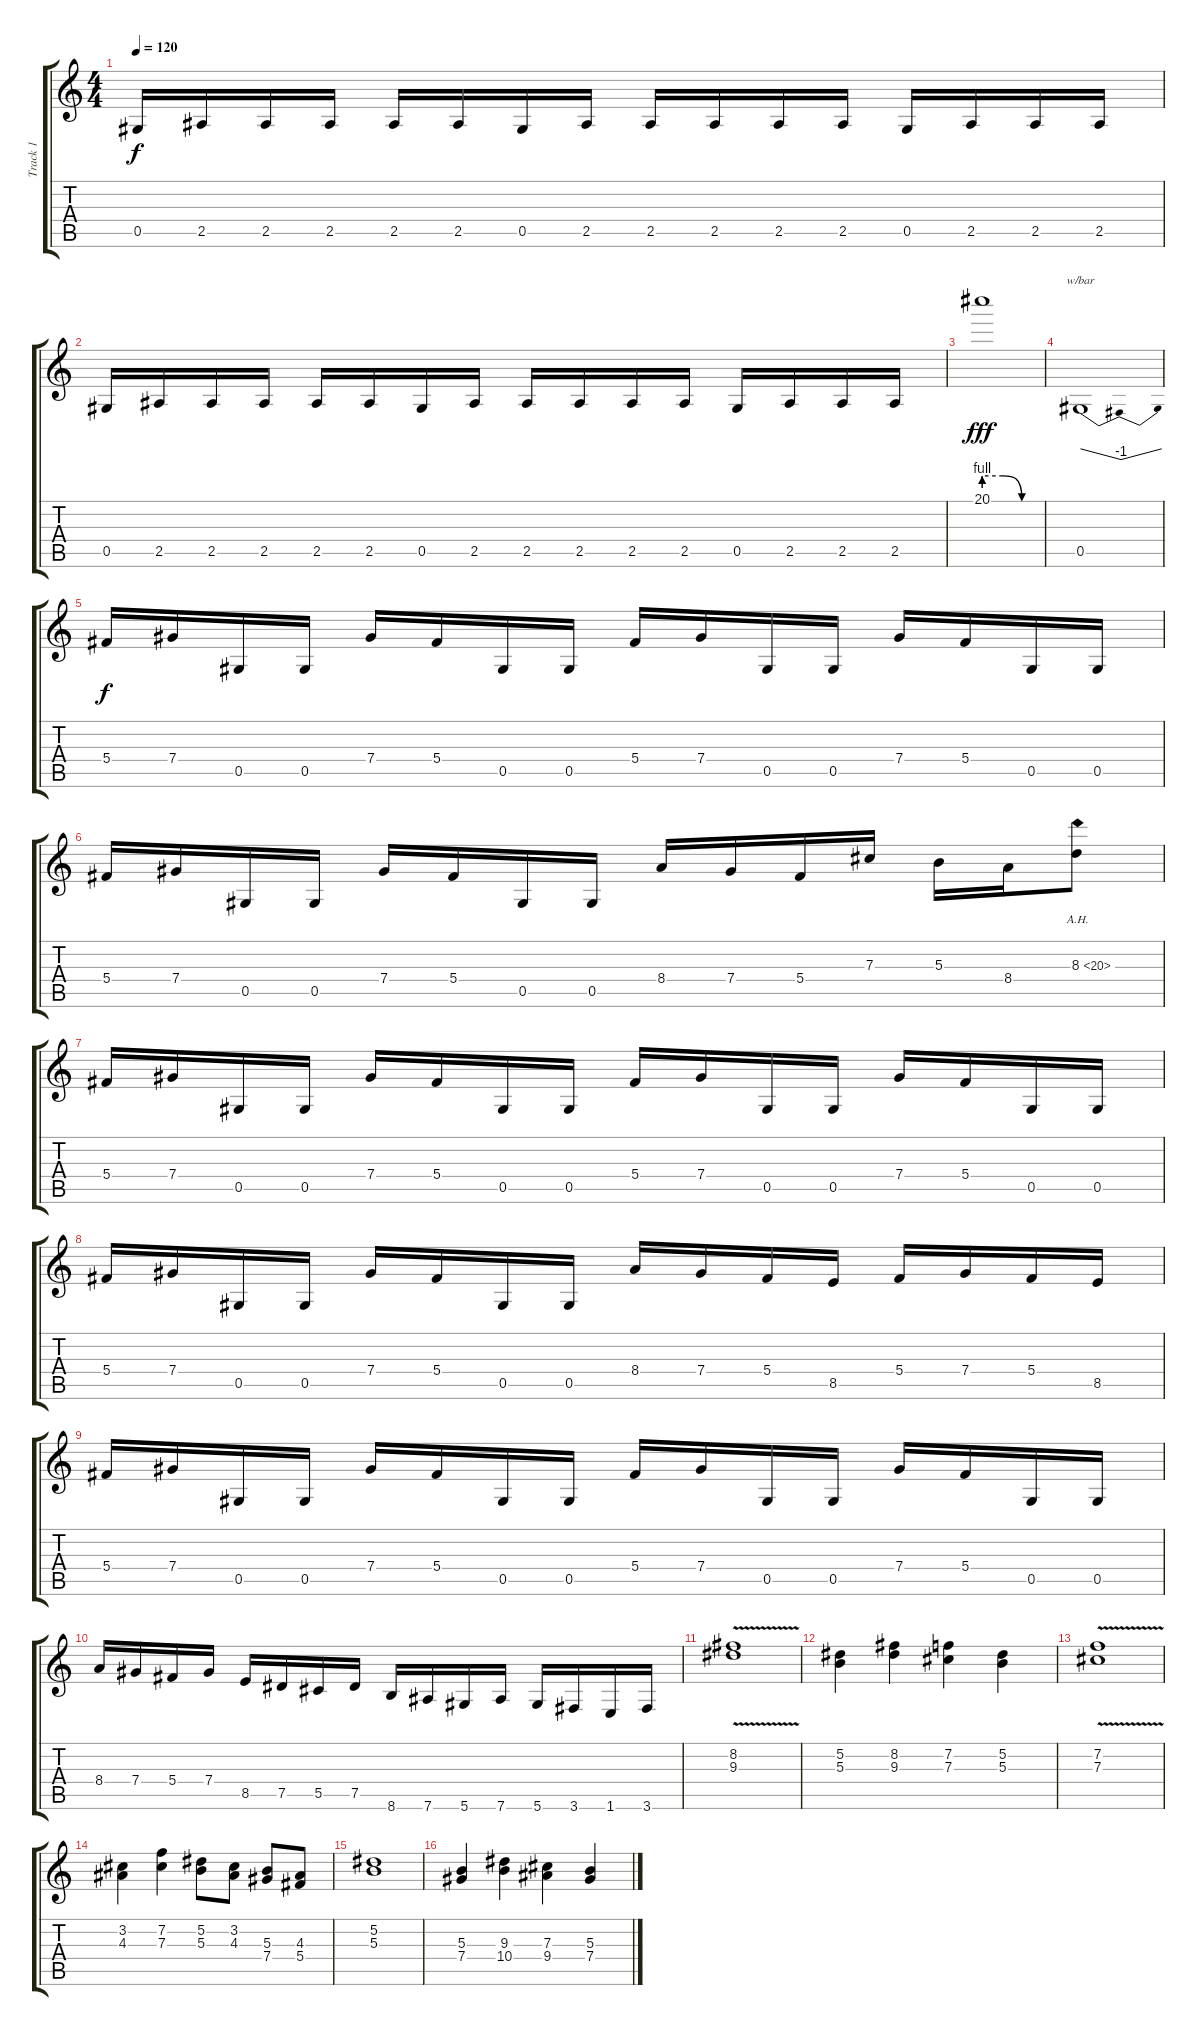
\track ("Track 1" "Track 1") {instrument distortionguitar}
\staff {score tabs}
\tuning (Eb4 Bb3 Gb3 Db3 Ab2 Eb2) {hide}
\ts (4 4)
\tempo 120
\clef g2
\ks c
0.5.16{dy f} 2.5.16 2.5.16 2.5.16 2.5.16 2.5.16 0.5.16 2.5.16 2.5.16 2.5.16 2.5.16 2.5.16 0.5.16 2.5.16 2.5.16 2.5.16 |
0.5.16 2.5.16 2.5.16 2.5.16 2.5.16 2.5.16 0.5.16 2.5.16 2.5.16 2.5.16 2.5.16 2.5.16 0.5.16 2.5.16 2.5.16 2.5.16 |
20.1{be (custom 0 4 20 4 40 0 60 0)}.1{dy fff} |
0.5.1{tbe (dip default 0 0 30 -4 60 0)} |
5.4.16{dy f} 7.4.16 0.5.16 0.5.16 7.4.16 5.4.16 0.5.16 0.5.16 5.4.16 7.4.16 0.5.16 0.5.16 7.4.16 5.4.16 0.5.16 0.5.16 |
5.4.16 7.4.16 0.5.16 0.5.16 7.4.16 5.4.16 0.5.16 0.5.16 8.4.16 7.4.16 5.4.16 7.3.16 5.3.16 8.4.16 8.3{ah 12}.8 |
5.4.16 7.4.16 0.5.16 0.5.16 7.4.16 5.4.16 0.5.16 0.5.16 5.4.16 7.4.16 0.5.16 0.5.16 7.4.16 5.4.16 0.5.16 0.5.16 |
5.4.16 7.4.16 0.5.16 0.5.16 7.4.16 5.4.16 0.5.16 0.5.16 8.4.16 7.4.16 5.4.16 8.5.16 5.4.16 7.4.16 5.4.16 8.5.16 |
5.4.16 7.4.16 0.5.16 0.5.16 7.4.16 5.4.16 0.5.16 0.5.16 5.4.16 7.4.16 0.5.16 0.5.16 7.4.16 5.4.16 0.5.16 0.5.16 |
8.4.16 7.4.16 5.4.16 7.4.16 8.5.16 7.5.16 5.5.16 7.5.16 8.6.16 7.6.16 5.6.16 7.6.16 5.6.16 3.6.16 1.6.16 3.6.16 |
(8.2{v} 9.3{v}).1 |
(5.2 5.3).4 (8.2 9.3).4 (7.2 7.3).4 (5.2 5.3).4 |
(7.2{v} 7.3{v}).1 |
(3.2 4.3).4 (7.2 7.3).4 (5.2 5.3).8 (3.2 4.3).8 (5.3 7.4).8 (4.3 5.4).8 |
(5.2 5.3).1 |
(5.3 7.4).4 (9.3 10.4).4 (7.3 9.4).4 (5.3 7.4).4
